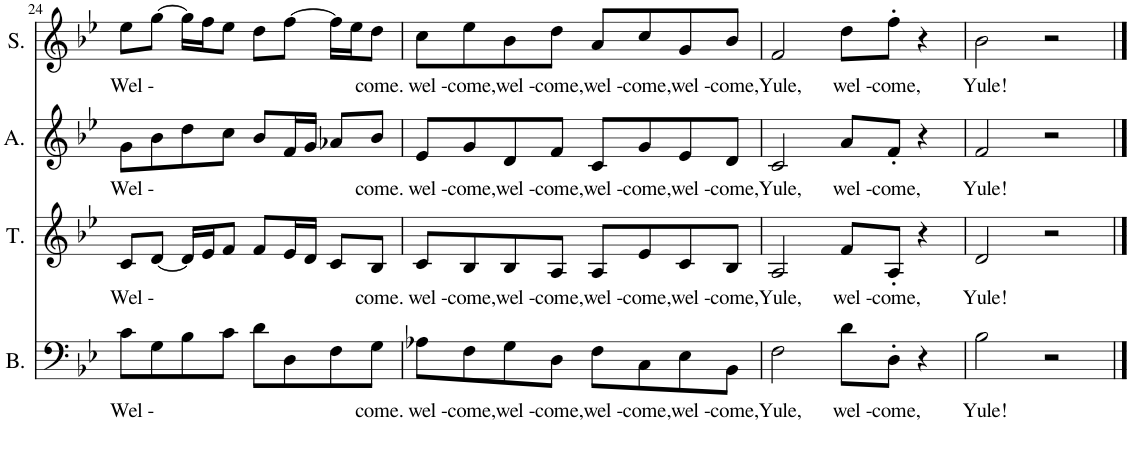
**kern	**text	**kern	**text	**kern	**text	**kern	**text
*part4	*part4	*part3	*part3	*part2	*part2	*part1	*part1
*staff4	*staff4	*staff3	*staff3	*staff2	*staff2	*staff1	*staff1
*I"Basse	*	*I"Ténor	*	*I"Alto	*	*I"Soprano	*
*I'B.	*	*I'T.	*	*I'A.	*	*I'S.	*
!!LO:PB:g=z
*clefF4	*	*clefG2	*	*clefG2	*	*clefG2	*
*k[b-e-]	*	*k[b-e-]	*	*k[b-e-]	*	*k[b-e-]	*
*M4/4	*	*M4/4	*	*M4/4	*	*M4/4	*
=24	=24	=24	=24	=24	=24	=24	=24
!	!LO:LY:b	!	!LO:LY:b	!	!LO:LY:b	!	!LO:LY:b
8c\L	Wel -	8c/L	Wel -	8g\L	Wel -	8ee-\L	Wel -
8G\	.	[8d/J	.	8b-\	.	[8gg\J	.
8B-\	.	16d/LL]	.	8dd\	.	16gg\LL]	.
.	.	16e-/J	.	.	.	16ff\J	.
8c\J	.	8f/J	.	8cc\J	.	8ee-\J	.
8d\L	.	8f/L	.	8b-/L	.	8dd\L	.
8D\	.	16e-/L	.	16f/L	.	[8ff\J	.
.	.	16d/JJ	.	16g/JJ	.	.	.
8F\	.	8c/L	.	8a-X/L	.	16ff\LL]	.
.	.	.	.	.	.	16ee-\J	.
!	!LO:LY:b	!	!LO:LY:b	!	!LO:LY:b	!	!LO:LY:b
8G\J	come.	8B-/J	come.	8b-/J	come.	8dd\J	come.
=25	=25	=25	=25	=25	=25	=25	=25
!	!LO:LY:b	!	!LO:LY:b	!	!LO:LY:b	!	!LO:LY:b
8A-X\L	wel -	8c/L	wel -	8e-/L	wel -	8cc\L	wel -
!	!LO:LY:b	!	!LO:LY:b	!	!LO:LY:b	!	!LO:LY:b
8F\	come,	8B-/	come,	8g/	come,	8ee-\	come,
!	!LO:LY:b	!	!LO:LY:b	!	!LO:LY:b	!	!LO:LY:b
8G\	wel -	8B-/	wel -	8d/	wel -	8b-\	wel -
!	!LO:LY:b	!	!LO:LY:b	!	!LO:LY:b	!	!LO:LY:b
8D\J	come,	8A/J	come,	8f/J	come,	8dd\J	come,
!	!LO:LY:b	!	!LO:LY:b	!	!LO:LY:b	!	!LO:LY:b
8F\L	wel -	8A/L	wel -	8c/L	wel -	8a/L	wel -
!	!LO:LY:b	!	!LO:LY:b	!	!LO:LY:b	!	!LO:LY:b
8C\	come,	8e-/	come,	8g/	come,	8cc/	come,
!	!LO:LY:b	!	!LO:LY:b	!	!LO:LY:b	!	!LO:LY:b
8E-\	wel -	8c/	wel -	8e-/	wel -	8g/	wel -
!	!LO:LY:b	!	!LO:LY:b	!	!LO:LY:b	!	!LO:LY:b
8BB-\J	come,	8B-/J	come,	8d/J	come,	8b-/J	come,
=26	=26	=26	=26	=26	=26	=26	=26
!	!LO:LY:b	!	!LO:LY:b	!	!LO:LY:b	!	!LO:LY:b
2F\	Yule,	2A/	Yule,	2c/	Yule,	2f/	Yule,
!	!LO:LY:b	!	!LO:LY:b	!	!LO:LY:b	!	!LO:LY:b
8d\L	wel -	8f/L	wel -	8a/L	wel -	8dd\L	wel -
!	!LO:LY:b	!	!LO:LY:b	!	!LO:LY:b	!	!LO:LY:b
8D'\J	come,	8A'/J	come,	8f'/J	come,	8ff'\J	come,
4r	.	4r	.	4r	.	4r	.
=27	=27	=27	=27	=27	=27	=27	=27
!	!LO:LY:b	!	!LO:LY:b	!	!LO:LY:b	!	!LO:LY:b
2B-\	Yule!	2d/	Yule!	2f/	Yule!	2b-\	Yule!
2r	.	2r	.	2r	.	2r	.
==	==	==	==	==	==	==	==
*-	*-	*-	*-	*-	*-	*-	*-
